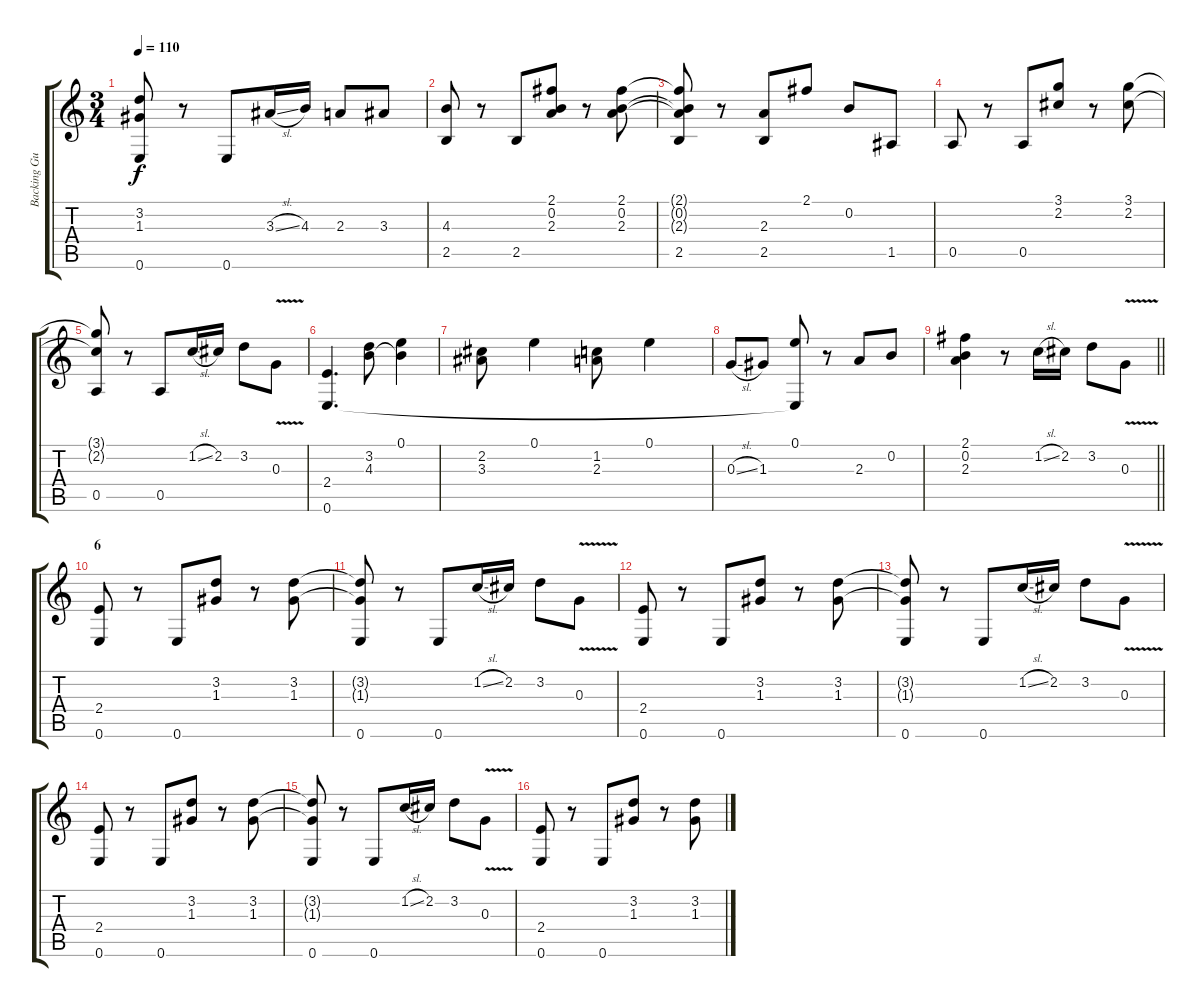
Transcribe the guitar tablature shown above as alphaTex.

\track ("Backing Guitar" "Backing Gu") {instrument acousticguitarnylon}
\staff {score tabs}
\tuning (E4 B3 G3 D3 A2 E2) {hide}
\ts (3 4)
\tempo 110
\clef g2
\ks c
(3.2{t} 1.3{t} 0.6).8{dy f} r.8 0.6.8 3.3{sl}.16 4.3.16 2.3.8 3.3.8 |
(4.3 2.5).8 r.8 2.5.8 (2.1 0.2 2.3).8 r.8 (2.1 0.2 2.3).8 |
(2.1{t} 0.2{t} 2.3{t} 2.5).8 r.8 (2.3 2.5).8 2.1.8 0.2.8 1.5.8 |
0.5.8 r.8 0.5.8 (3.1 2.2).8 r.8 (3.1 2.2).8 |
(3.1{t} 2.2{t} 0.5).8 r.8 0.5.8 1.2{sl}.16 2.2.16 3.2.8 0.3{v}.8 |
(2.4 0.6).4{d} (3.2 4.3).8 (0.1 4.3{t}).4 |
(2.2 3.3).8 0.1.4 (1.2 2.3).8 0.1.4 |
0.3{sl}.8 1.3.8 (0.1 0.6{t}).8 r.8 2.3.8 0.2.8 |
\barLineRight lightlight
(2.1 0.2 2.3).4 r.8 1.2{sl}.16 2.2.16 3.2.8 0.3{v}.8 |
\section ("" "6")
(2.4 0.6).8 r.8 0.6.8 (3.2 1.3).8 r.8 (3.2 1.3).8 |
(3.2{t} 1.3{t} 0.6).8 r.8 0.6.8 1.2{sl}.16 2.2.16 3.2.8 0.3{v}.8 |
(2.4 0.6).8 r.8 0.6.8 (3.2 1.3).8 r.8 (3.2 1.3).8 |
(3.2{t} 1.3{t} 0.6).8 r.8 0.6.8 1.2{sl}.16 2.2.16 3.2.8 0.3{v}.8 |
(2.4 0.6).8 r.8 0.6.8 (3.2 1.3).8 r.8 (3.2 1.3).8 |
(3.2{t} 1.3{t} 0.6).8 r.8 0.6.8 1.2{sl}.16 2.2.16 3.2.8 0.3{v}.8 |
(2.4 0.6).8 r.8 0.6.8 (3.2 1.3).8 r.8 (3.2 1.3).8
